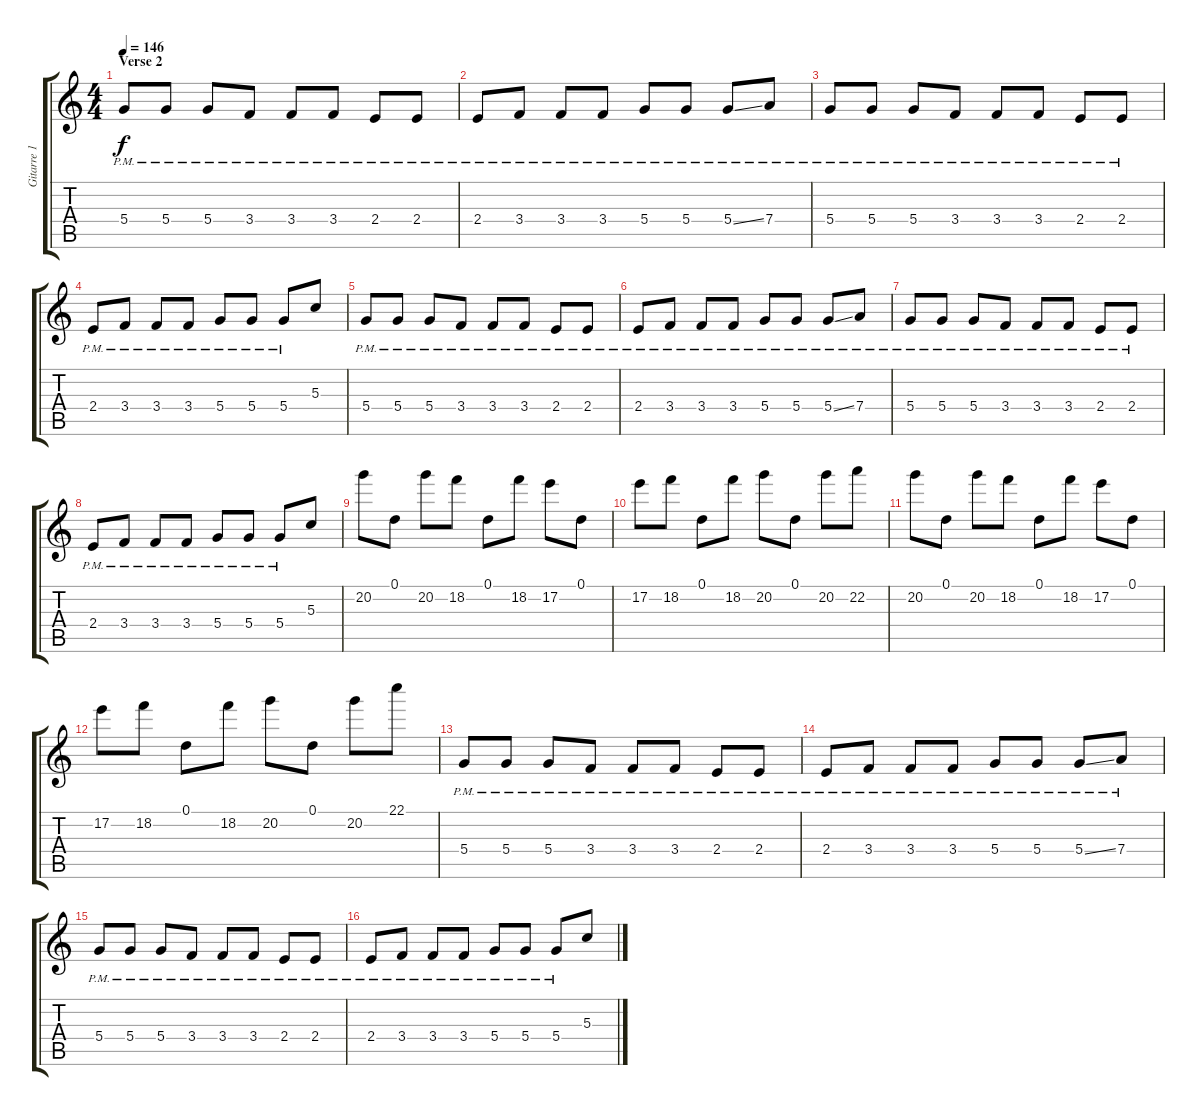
\track ("Gitarre 1" "Gitarre 1") {instrument overdrivenguitar}
\staff {score tabs}
\tuning (D4 B3 G3 D3 A2 D2) {hide}
\ts (4 4)
\section ("" "Verse 2")
\tempo 146
\clef g2
\ks c
5.4{pm}.8{dy f} 5.4{pm}.8 5.4{pm}.8 3.4{pm}.8 3.4{pm}.8 3.4{pm}.8 2.4{pm}.8 2.4{pm}.8 |
2.4{pm}.8 3.4{pm}.8 3.4{pm}.8 3.4{pm}.8 5.4{pm}.8 5.4{pm}.8 5.4{ss pm}.8 7.4{pm}.8 |
5.4{pm}.8 5.4{pm}.8 5.4{pm}.8 3.4{pm}.8 3.4{pm}.8 3.4{pm}.8 2.4{pm}.8 2.4{pm}.8 |
2.4{pm}.8 3.4{pm}.8 3.4{pm}.8 3.4{pm}.8 5.4{pm}.8 5.4{pm}.8 5.4{pm}.8 5.3.8 |
5.4{pm}.8 5.4{pm}.8 5.4{pm}.8 3.4{pm}.8 3.4{pm}.8 3.4{pm}.8 2.4{pm}.8 2.4{pm}.8 |
2.4{pm}.8 3.4{pm}.8 3.4{pm}.8 3.4{pm}.8 5.4{pm}.8 5.4{pm}.8 5.4{ss pm}.8 7.4{pm}.8 |
5.4{pm}.8 5.4{pm}.8 5.4{pm}.8 3.4{pm}.8 3.4{pm}.8 3.4{pm}.8 2.4{pm}.8 2.4{pm}.8 |
2.4{pm}.8 3.4{pm}.8 3.4{pm}.8 3.4{pm}.8 5.4{pm}.8 5.4{pm}.8 5.4{pm}.8 5.3.8 |
20.2.8 0.1.8 20.2.8 18.2.8 0.1.8 18.2.8 17.2.8 0.1.8 |
17.2.8 18.2.8 0.1.8 18.2.8 20.2.8 0.1.8 20.2.8 22.2.8 |
20.2.8 0.1.8 20.2.8 18.2.8 0.1.8 18.2.8 17.2.8 0.1.8 |
17.2.8 18.2.8 0.1.8 18.2.8 20.2.8 0.1.8 20.2.8 22.1.8 |
5.4{pm}.8 5.4{pm}.8 5.4{pm}.8 3.4{pm}.8 3.4{pm}.8 3.4{pm}.8 2.4{pm}.8 2.4{pm}.8 |
2.4{pm}.8 3.4{pm}.8 3.4{pm}.8 3.4{pm}.8 5.4{pm}.8 5.4{pm}.8 5.4{ss pm}.8 7.4{pm}.8 |
5.4{pm}.8 5.4{pm}.8 5.4{pm}.8 3.4{pm}.8 3.4{pm}.8 3.4{pm}.8 2.4{pm}.8 2.4{pm}.8 |
2.4{pm}.8 3.4{pm}.8 3.4{pm}.8 3.4{pm}.8 5.4{pm}.8 5.4{pm}.8 5.4{pm}.8 5.3.8
